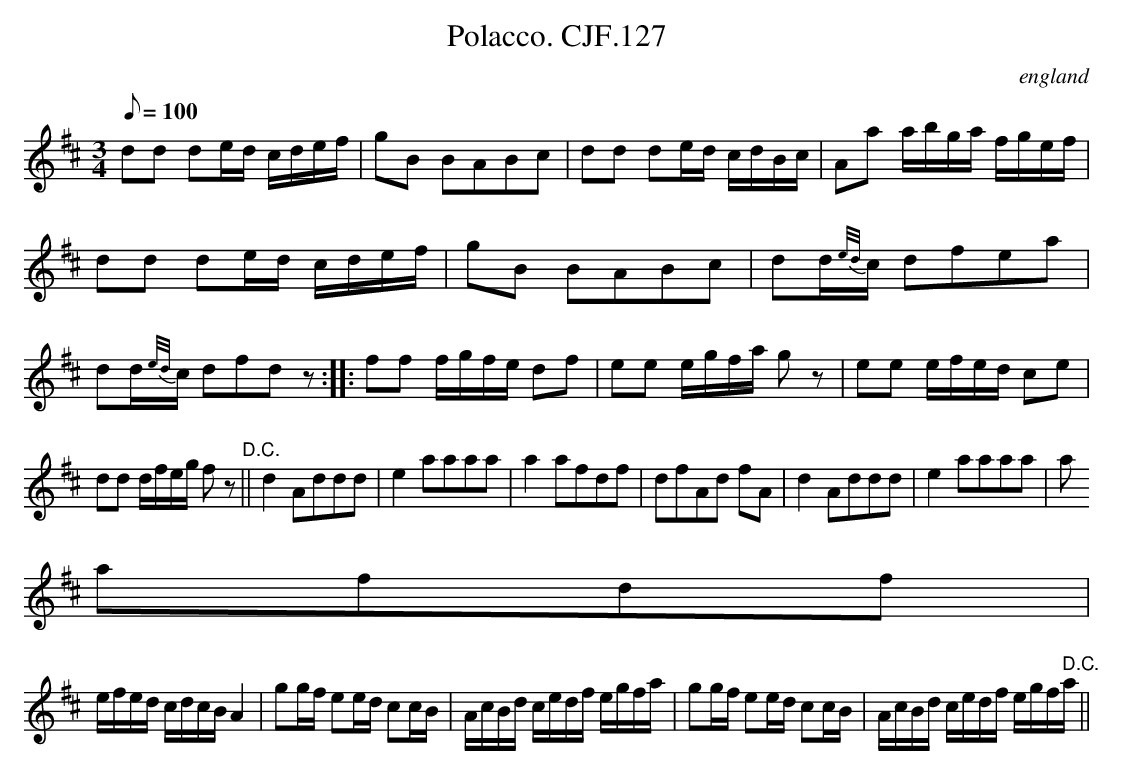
X:1
T:Polacco. CJF.127
O:england
M:3/4
L:1/8
Q:100
K:D
dd de/d/ c/d/e/f/|gB BABc|dd de/d/ c/d/B/c/|Aa a/b/g/a/ f/g/e/f/|
dd de/d/ c/d/e/f/|\
gB BABc|dd/{e/d/}c/ dfea|dd/{e/d/}c/ dfdz:||:\
ff f/g/f/e/ df|ee e/g/f/a/ gz|ee e/f/e/d/ ce|
dd d/f/e/g/ ""fz" D.C."||d2Addd|e2aaaa|a2afdf|dfAd fA|d2Addd|e2aaaa|a
2afdf|
e/f/e/d/ c/d/c/B/ A2|gg/f/ ee/d/ cc/B/|A/c/B/d/ c/e/d/f/ e/g/f/a/|\
gg/f/ ee/d/ cc/B/|A/c/B/d/ c/e/d/f/ e/g/f/" D.C."a/||
